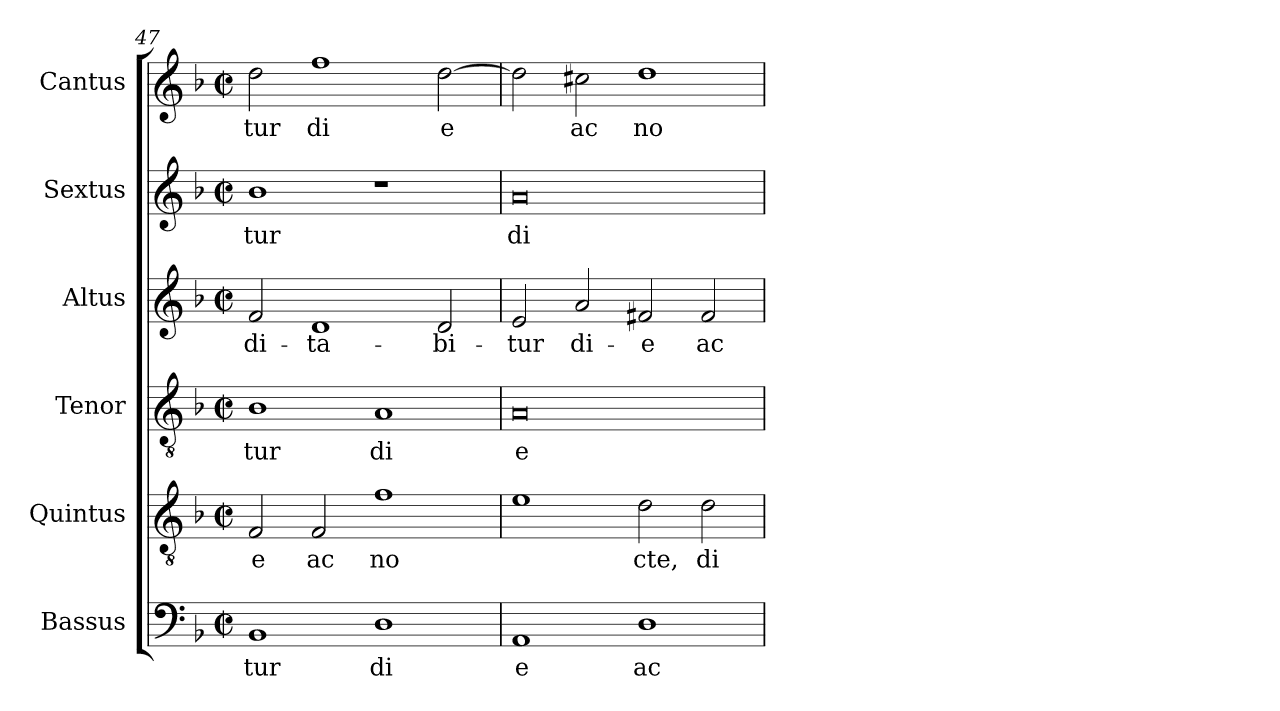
**kern	**text	**kern	**text	**kern	**text	**kern	**text	**kern	**text	**kern	**text
*part6	*part6	*part5	*part5	*part4	*part4	*part3	*part3	*part2	*part2	*part1	*part1
*staff6	*staff6	*staff5	*staff5	*staff4	*staff4	*staff3	*staff3	*staff2	*staff2	*staff1	*staff1
*I"Bassus	*	*I"Quintus	*	*I"Tenor	*	*I"Altus	*	*I"Sextus	*	*I"Cantus	*
*I'B	*	*I'Q	*	*I'T	*	*I'A	*	*I'S	*	*I'C	*
*clefF4	*	*clefGv2	*	*clefGv2	*	*clefG2	*	*clefG2	*	*clefG2	*
*k[b-]	*	*k[b-]	*	*k[b-]	*	*k[b-]	*	*k[b-]	*	*k[b-]	*
*F:	*	*F:	*	*F:	*	*F:	*	*F:	*	*F:	*
*M2/2	*	*M2/2	*	*M2/2	*	*M2/2	*	*M2/2	*	*M2/2	*
*met(c|)	*	*met(c|)	*	*met(c|)	*	*met(c|)	*	*met(c|)	*	*met(c|)	*
=47	=47	=47	=47	=47	=47	=47	=47	=47	=47	=47	=47
!	!LO:LY:b:cj	!	!LO:LY:b:cj	!	!LO:LY:b:cj	!	!LO:LY:b:cj	!	!LO:LY:b:cj	!	!LO:LY:b:cj
1BB-	tur	2F/	e	1B-	tur	2f/	-di-	1b-	-tur	2dd\	tur
!	!	!	!LO:LY:b:cj	!	!	!	!LO:LY:b:cj	!	!	!	!LO:LY:b:cj
.	.	2F/	ac	.	.	1d	-ta-	.	.	1ff	di
!	!LO:LY:b:cj	!	!LO:LY:b:cj	!	!LO:LY:b:cj	!	!	!	!	!	!
1D	di	1f	no	1A	di	.	.	1r	.	.	.
!	!	!	!	!	!	!	!LO:LY:b:cj	!	!	!	!LO:LY:b:cj
.	.	.	.	.	.	2d/	-bi-	.	.	[>2dd\	e
=48	=48	=48	=48	=48	=48	=48	=48	=48	=48	=48	=48
!	!LO:LY:b:cj	!	!LO:LY:b:cj	!	!LO:LY:b:cj	!	!LO:LY:b:cj	!	!LO:LY:b:cj	!	!LO:LY:b:cj
1AA	e	1e	.	0A	e	2e/	-tur	0a	di-	2dd\]	.
!	!	!	!	!	!	!	!LO:LY:b:cj	!	!	!	!LO:LY:b:cj
.	.	.	.	.	.	2a/	di-	.	.	2cc#X\	ac
!	!LO:LY:b:cj	!	!LO:LY:b:cj	!	!	!	!LO:LY:b:cj	!	!	!	!LO:LY:b:cj
1D	ac	2d\	cte,	.	.	2f#X/	-e	.	.	1dd	no
!	!	!	!LO:LY:b:cj	!	!	!	!LO:LY:b:cj	!	!	!	!
.	.	2d\	di	.	.	2f#/	ac	.	.	.	.
=	=	=	=	=	=	=	=	=	=	=	=
*-	*-	*-	*-	*-	*-	*-	*-	*-	*-	*-	*-
